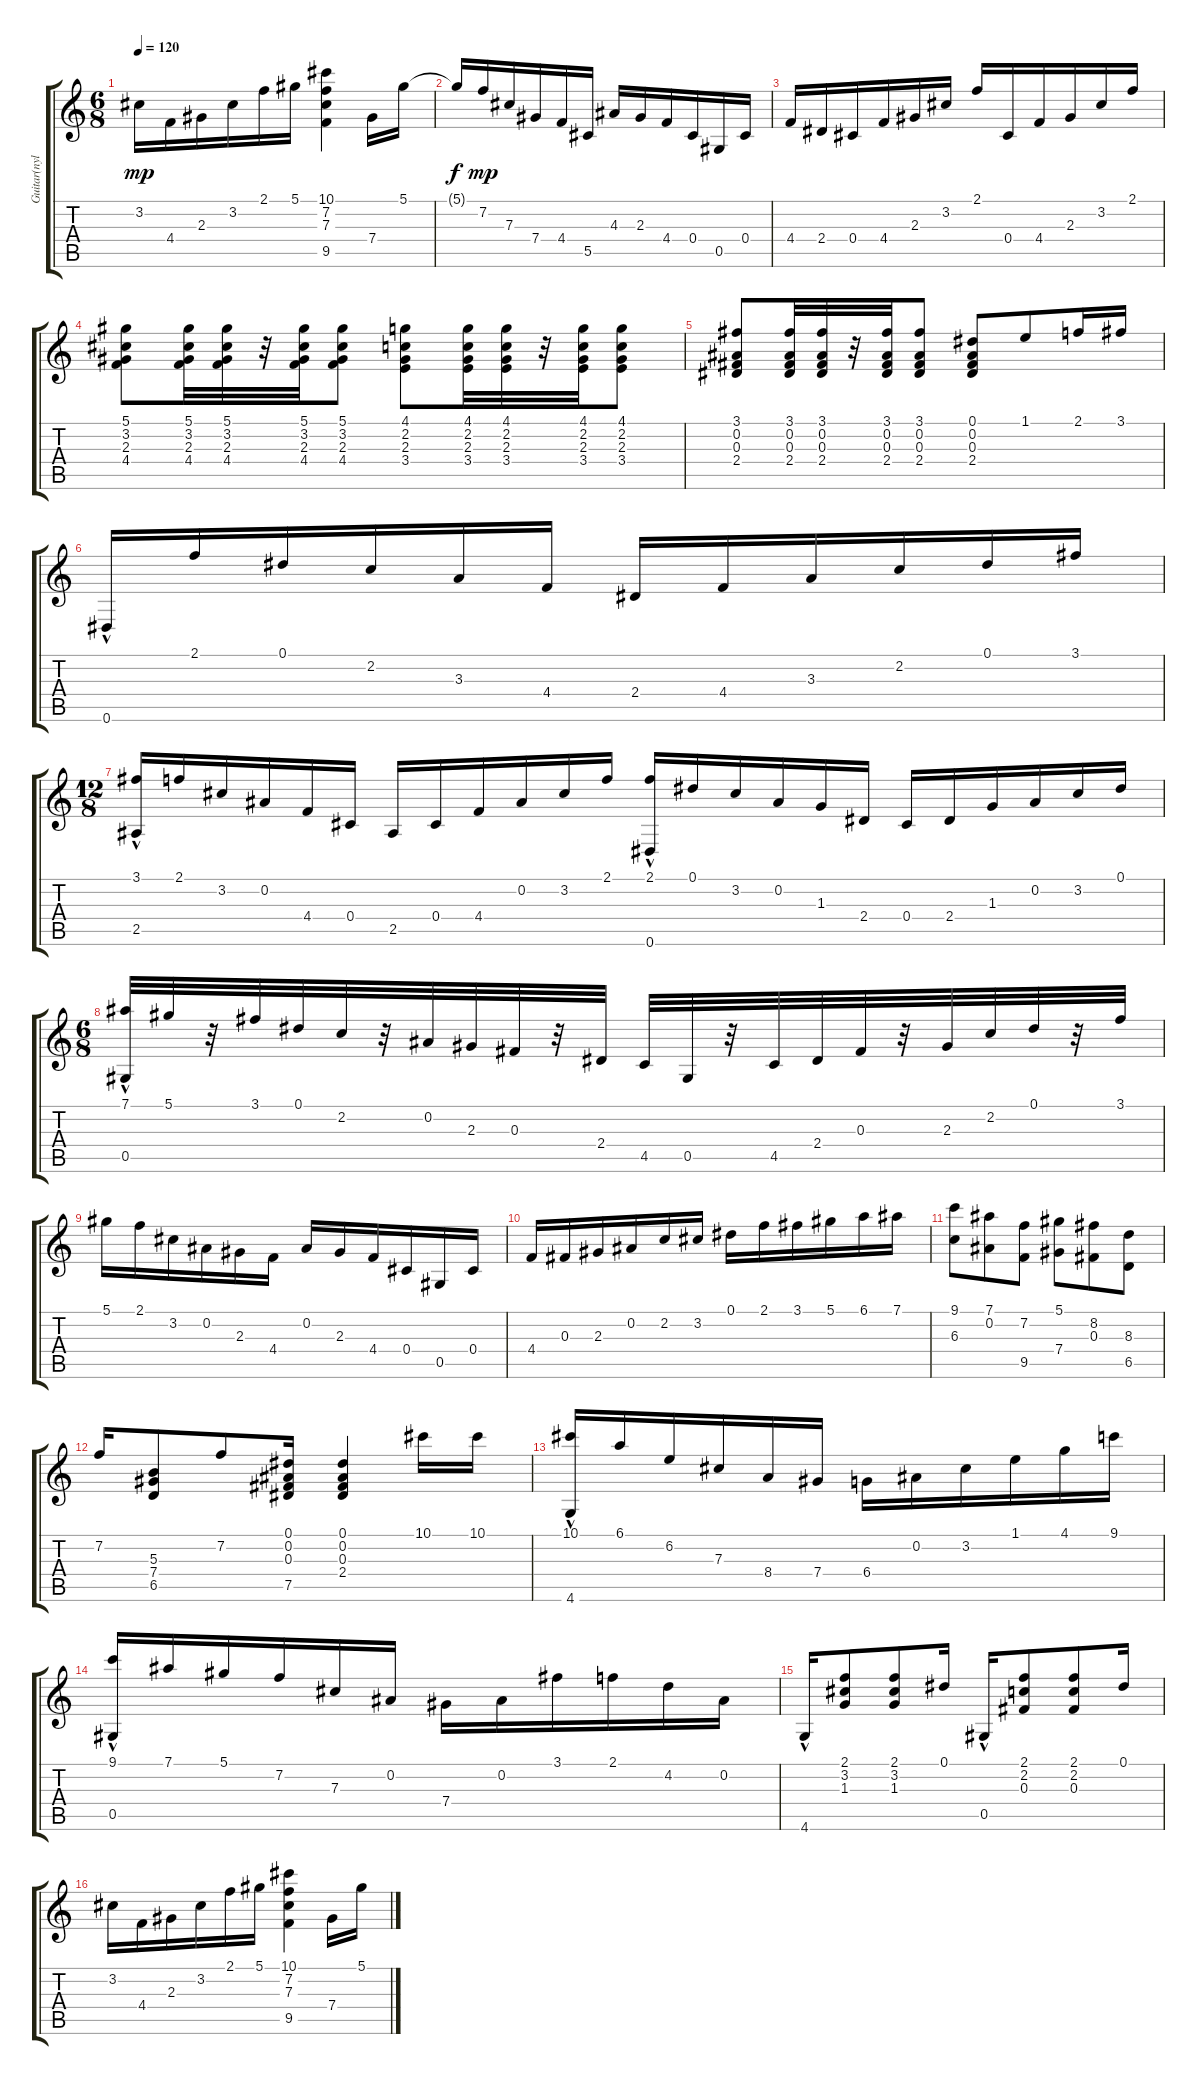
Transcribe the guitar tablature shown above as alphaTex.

\track ("Guitar(nylon)" "Guitar(nyl") {instrument acousticguitarnylon}
\staff {score tabs}
\tuning (Eb4 Bb3 Gb3 Db3 Ab2 Eb2) {hide}
\ts (6 8)
\tempo 120
\clef g2
\ks c
3.2.16{dy mp} 4.4.16 2.3.16 3.2.16 2.1.16 5.1.16 (10.1 7.2 7.3 9.5).4 7.4.16 5.1.16 |
5.1{t}.16{dy f} 7.2.16{dy mp} 7.3.16 7.4.16 4.4.16 5.5.16 4.3.16 2.3.16 4.4.16 0.4.16 0.5.16 0.4.16 |
4.4.16 2.4.16 0.4.16 4.4.16 2.3.16 3.2.16 2.1.16 0.4.16 4.4.16 2.3.16 3.2.16 2.1.16 |
(5.1 3.2 2.3 4.4).8 (5.1 3.2 2.3 4.4).32 (5.1 3.2 2.3 4.4).32 r.32 (5.1 3.2 2.3 4.4).32 (5.1 3.2 2.3 4.4).8 (4.1 2.2 2.3 3.4).8 (4.1 2.2 2.3 3.4).32 (4.1 2.2 2.3 3.4).32 r.32 (4.1 2.2 2.3 3.4).32 (4.1 2.2 2.3 3.4).8 |
(3.1 0.2 0.3 2.4).8 (3.1 0.2 0.3 2.4).32 (3.1 0.2 0.3 2.4).32 r.32 (3.1 0.2 0.3 2.4).32 (3.1 0.2 0.3 2.4).8 (0.1 0.2 0.3 2.4).8 1.1.8 2.1.16 3.1.16 |
0.6{hac}.16 2.1.16 0.1.16 2.2.16 3.3.16 4.4.16 2.4.16 4.4.16 3.3.16 2.2.16 0.1.16 3.1.16 |
\ts (12 8)
(3.1 2.5{hac}).16 2.1.16 3.2.16 0.2.16 4.4.16 0.4.16 2.5.16 0.4.16 4.4.16 0.2.16 3.2.16 2.1.16 (2.1 0.6{hac}).16 0.1.16 3.2.16 0.2.16 1.3.16 2.4.16 0.4.16 2.4.16 1.3.16 0.2.16 3.2.16 0.1.16 |
\ts (6 8)
(7.1 0.5{hac}).32 5.1.32 r.32 3.1.32 0.1.32 2.2.32 r.32 0.2.32 2.3.32 0.3.32 r.32 2.4.32 4.5.32 0.5.32 r.32 4.5.32 2.4.32 0.3.32 r.32 2.3.32 2.2.32 0.1.32 r.32 3.1.32 |
5.1.16 2.1.16 3.2.16 0.2.16 2.3.16 4.4.16 0.2.16 2.3.16 4.4.16 0.4.16 0.5.16 0.4.16 |
4.4.16 0.3.16 2.3.16 0.2.16 2.2.16 3.2.16 0.1.16 2.1.16 3.1.16 5.1.16 6.1.16 7.1.16 |
(9.1 6.3).8 (7.1 0.2).8 (7.2 9.5).8 (5.1 7.4).8 (8.2 0.3).8 (8.3 6.5).8 |
7.2.16 (5.3 7.4 6.5).8 7.2.8 (0.1 0.2 0.3 7.5).16 (0.1 0.2 0.3 2.4).4 10.1.16 10.1.16 |
(10.1 4.6{hac}).16 6.1.16 6.2.16 7.3.16 8.4.16 7.4.16 6.4.16 0.2.16 3.2.16 1.1.16 4.1.16 9.1.16 |
(9.1 0.5{hac}).16 7.1.16 5.1.16 7.2.16 7.3.16 0.2.16 7.4.16 0.2.16 3.1.16 2.1.16 4.2.16 0.2.16 |
4.6{hac}.16 (2.1 3.2 1.3).8 (2.1 3.2 1.3).8 0.1.16 0.5{hac}.16 (2.1 2.2 0.3).8 (2.1 2.2 0.3).8 0.1.16 |
3.2.16 4.4.16 2.3.16 3.2.16 2.1.16 5.1.16 (10.1 7.2 7.3 9.5).4 7.4.16 5.1.16
